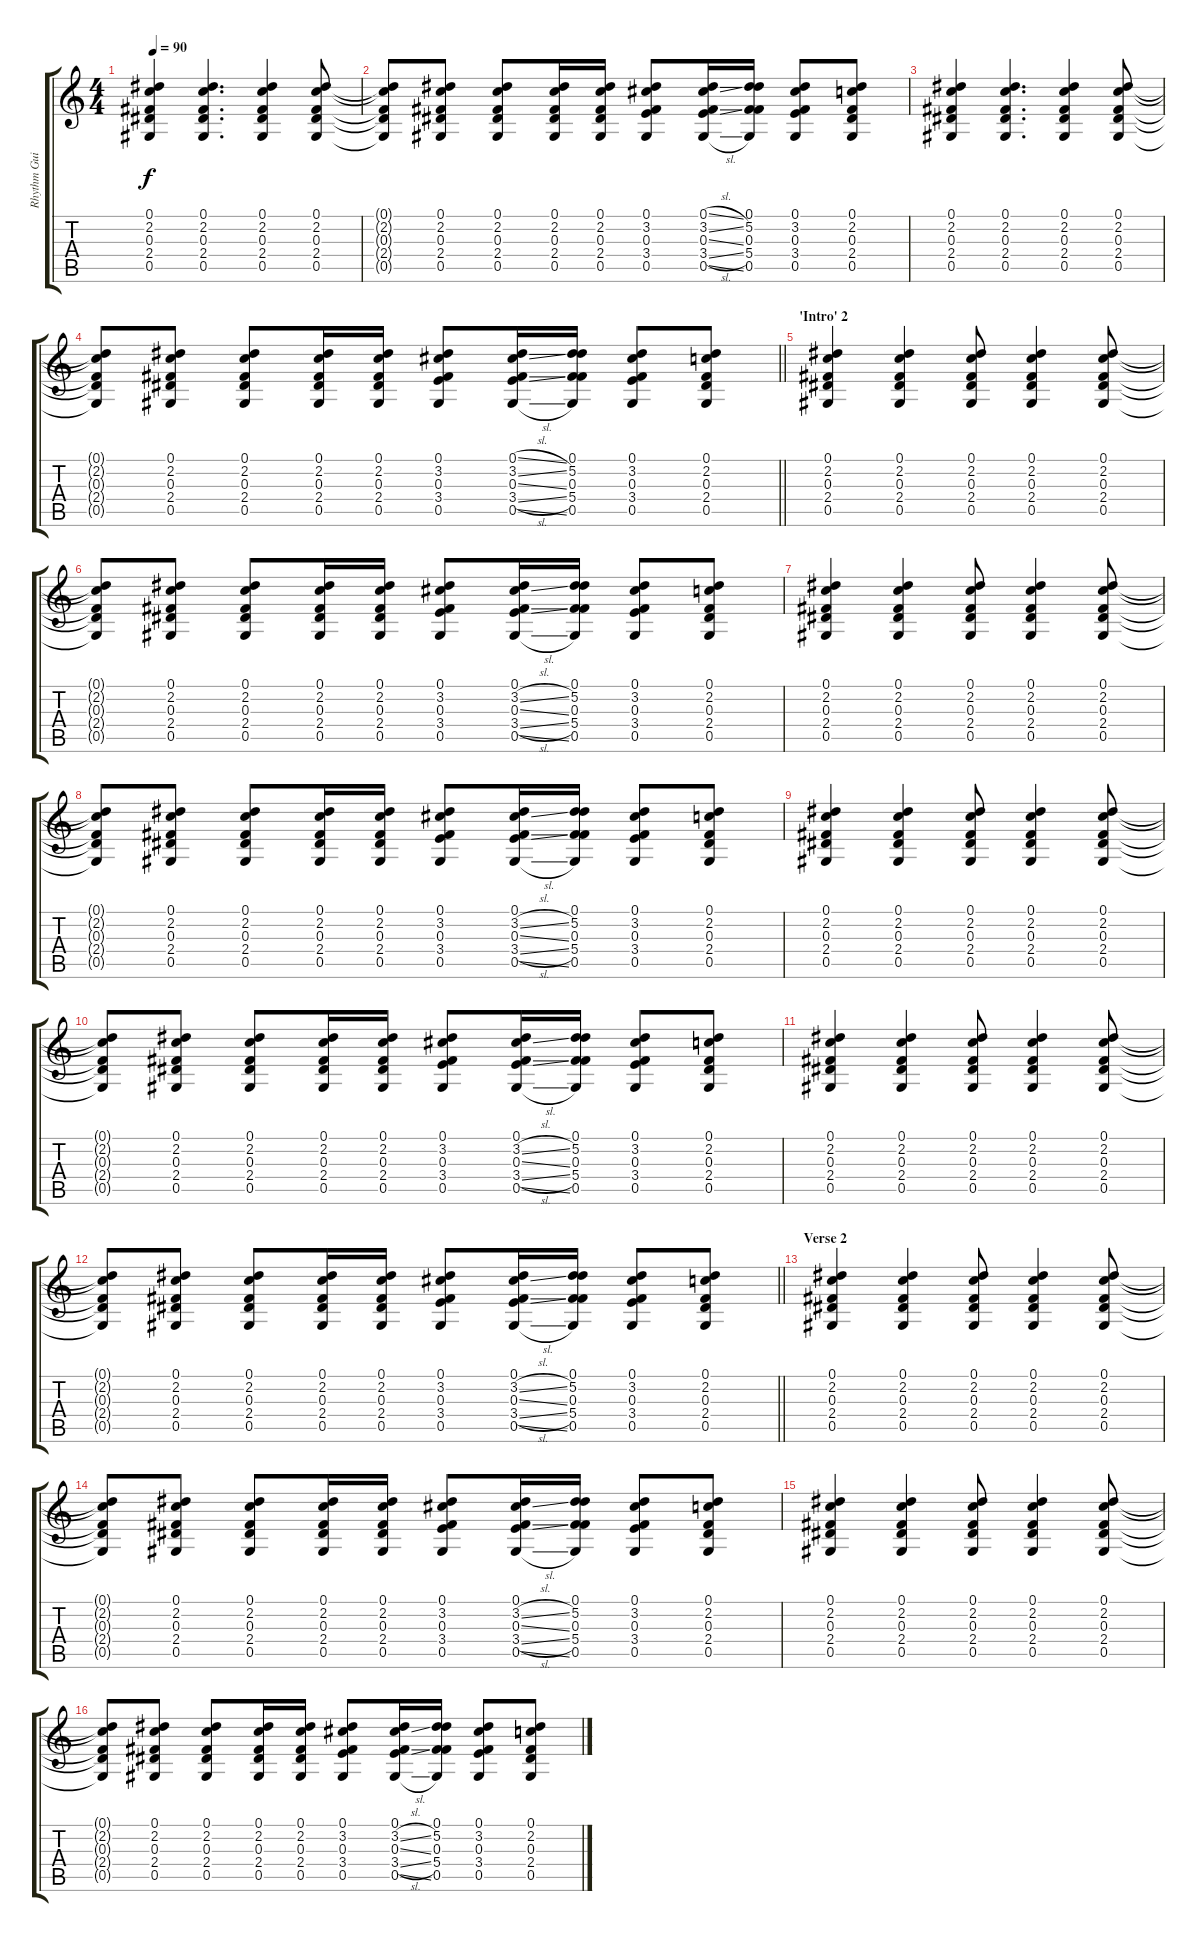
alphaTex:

\track ("Rhythm Guitar" "Rhythm Gui") {instrument acousticguitarsteel}
\staff {score tabs}
\tuning (Eb4 Bb3 Gb3 Db3 Ab2 Eb2) {hide}
\ts (4 4)
\tempo 90
\clef g2
\ks c
(0.1 2.2 0.3 2.4 0.5).4{dy f} (0.1 2.2 0.3 2.4 0.5).4{d} (0.1 2.2 0.3 2.4 0.5).4 (0.1 2.2 0.3 2.4 0.5).8 |
(0.1{t} 2.2{t} 0.3{t} 2.4{t} 0.5{t}).8 (0.1 2.2 0.3 2.4 0.5).8 (0.1 2.2 0.3 2.4 0.5).8 (0.1 2.2 0.3 2.4 0.5).16 (0.1 2.2 0.3 2.4 0.5).16 (0.1 3.2 0.3 3.4 0.5).8 (0.1{sl} 3.2{sl} 0.3{sl} 3.4{sl} 0.5{sl}).16 (0.1 5.2 0.3 5.4 0.5).16 (0.1 3.2 0.3 3.4 0.5).8 (0.1 2.2 0.3 2.4 0.5).8 |
(0.1 2.2 0.3 2.4 0.5).4 (0.1 2.2 0.3 2.4 0.5).4{d} (0.1 2.2 0.3 2.4 0.5).4 (0.1 2.2 0.3 2.4 0.5).8 |
\barLineRight lightlight
(0.1{t} 2.2{t} 0.3{t} 2.4{t} 0.5{t}).8 (0.1 2.2 0.3 2.4 0.5).8 (0.1 2.2 0.3 2.4 0.5).8 (0.1 2.2 0.3 2.4 0.5).16 (0.1 2.2 0.3 2.4 0.5).16 (0.1 3.2 0.3 3.4 0.5).8 (0.1{sl} 3.2{sl} 0.3{sl} 3.4{sl} 0.5{sl}).16 (0.1 5.2 0.3 5.4 0.5).16 (0.1 3.2 0.3 3.4 0.5).8 (0.1 2.2 0.3 2.4 0.5).8 |
\section ("" "'Intro' 2")
(0.1 2.2 0.3 2.4 0.5).4 (0.1 2.2 0.3 2.4 0.5).4 (0.1 2.2 0.3 2.4 0.5).8 (0.1 2.2 0.3 2.4 0.5).4 (0.1 2.2 0.3 2.4 0.5).8 |
(0.1{t} 2.2{t} 0.3{t} 2.4{t} 0.5{t}).8 (0.1 2.2 0.3 2.4 0.5).8 (0.1 2.2 0.3 2.4 0.5).8 (0.1 2.2 0.3 2.4 0.5).16 (0.1 2.2 0.3 2.4 0.5).16 (0.1 3.2 0.3 3.4 0.5).8 (0.1 3.2{sl} 0.3{sl} 3.4{sl} 0.5{sl}).16 (0.1 5.2 0.3 5.4 0.5).16 (0.1 3.2 0.3 3.4 0.5).8 (0.1 2.2 0.3 2.4 0.5).8 |
(0.1 2.2 0.3 2.4 0.5).4 (0.1 2.2 0.3 2.4 0.5).4 (0.1 2.2 0.3 2.4 0.5).8 (0.1 2.2 0.3 2.4 0.5).4 (0.1 2.2 0.3 2.4 0.5).8 |
(0.1{t} 2.2{t} 0.3{t} 2.4{t} 0.5{t}).8 (0.1 2.2 0.3 2.4 0.5).8 (0.1 2.2 0.3 2.4 0.5).8 (0.1 2.2 0.3 2.4 0.5).16 (0.1 2.2 0.3 2.4 0.5).16 (0.1 3.2 0.3 3.4 0.5).8 (0.1 3.2{sl} 0.3{sl} 3.4{sl} 0.5{sl}).16 (0.1 5.2 0.3 5.4 0.5).16 (0.1 3.2 0.3 3.4 0.5).8 (0.1 2.2 0.3 2.4 0.5).8 |
(0.1 2.2 0.3 2.4 0.5).4 (0.1 2.2 0.3 2.4 0.5).4 (0.1 2.2 0.3 2.4 0.5).8 (0.1 2.2 0.3 2.4 0.5).4 (0.1 2.2 0.3 2.4 0.5).8 |
(0.1{t} 2.2{t} 0.3{t} 2.4{t} 0.5{t}).8 (0.1 2.2 0.3 2.4 0.5).8 (0.1 2.2 0.3 2.4 0.5).8 (0.1 2.2 0.3 2.4 0.5).16 (0.1 2.2 0.3 2.4 0.5).16 (0.1 3.2 0.3 3.4 0.5).8 (0.1 3.2{sl} 0.3{sl} 3.4{sl} 0.5{sl}).16 (0.1 5.2 0.3 5.4 0.5).16 (0.1 3.2 0.3 3.4 0.5).8 (0.1 2.2 0.3 2.4 0.5).8 |
(0.1 2.2 0.3 2.4 0.5).4 (0.1 2.2 0.3 2.4 0.5).4 (0.1 2.2 0.3 2.4 0.5).8 (0.1 2.2 0.3 2.4 0.5).4 (0.1 2.2 0.3 2.4 0.5).8 |
\barLineRight lightlight
(0.1{t} 2.2{t} 0.3{t} 2.4{t} 0.5{t}).8 (0.1 2.2 0.3 2.4 0.5).8 (0.1 2.2 0.3 2.4 0.5).8 (0.1 2.2 0.3 2.4 0.5).16 (0.1 2.2 0.3 2.4 0.5).16 (0.1 3.2 0.3 3.4 0.5).8 (0.1 3.2{sl} 0.3{sl} 3.4{sl} 0.5{sl}).16 (0.1 5.2 0.3 5.4 0.5).16 (0.1 3.2 0.3 3.4 0.5).8 (0.1 2.2 0.3 2.4 0.5).8 |
\section ("" "Verse 2")
(0.1 2.2 0.3 2.4 0.5).4 (0.1 2.2 0.3 2.4 0.5).4 (0.1 2.2 0.3 2.4 0.5).8 (0.1 2.2 0.3 2.4 0.5).4 (0.1 2.2 0.3 2.4 0.5).8 |
(0.1{t} 2.2{t} 0.3{t} 2.4{t} 0.5{t}).8 (0.1 2.2 0.3 2.4 0.5).8 (0.1 2.2 0.3 2.4 0.5).8 (0.1 2.2 0.3 2.4 0.5).16 (0.1 2.2 0.3 2.4 0.5).16 (0.1 3.2 0.3 3.4 0.5).8 (0.1 3.2{sl} 0.3{sl} 3.4{sl} 0.5{sl}).16 (0.1 5.2 0.3 5.4 0.5).16 (0.1 3.2 0.3 3.4 0.5).8 (0.1 2.2 0.3 2.4 0.5).8 |
(0.1 2.2 0.3 2.4 0.5).4 (0.1 2.2 0.3 2.4 0.5).4 (0.1 2.2 0.3 2.4 0.5).8 (0.1 2.2 0.3 2.4 0.5).4 (0.1 2.2 0.3 2.4 0.5).8 |
(0.1{t} 2.2{t} 0.3{t} 2.4{t} 0.5{t}).8 (0.1 2.2 0.3 2.4 0.5).8 (0.1 2.2 0.3 2.4 0.5).8 (0.1 2.2 0.3 2.4 0.5).16 (0.1 2.2 0.3 2.4 0.5).16 (0.1 3.2 0.3 3.4 0.5).8 (0.1 3.2{sl} 0.3{sl} 3.4{sl} 0.5{sl}).16 (0.1 5.2 0.3 5.4 0.5).16 (0.1 3.2 0.3 3.4 0.5).8 (0.1 2.2 0.3 2.4 0.5).8
